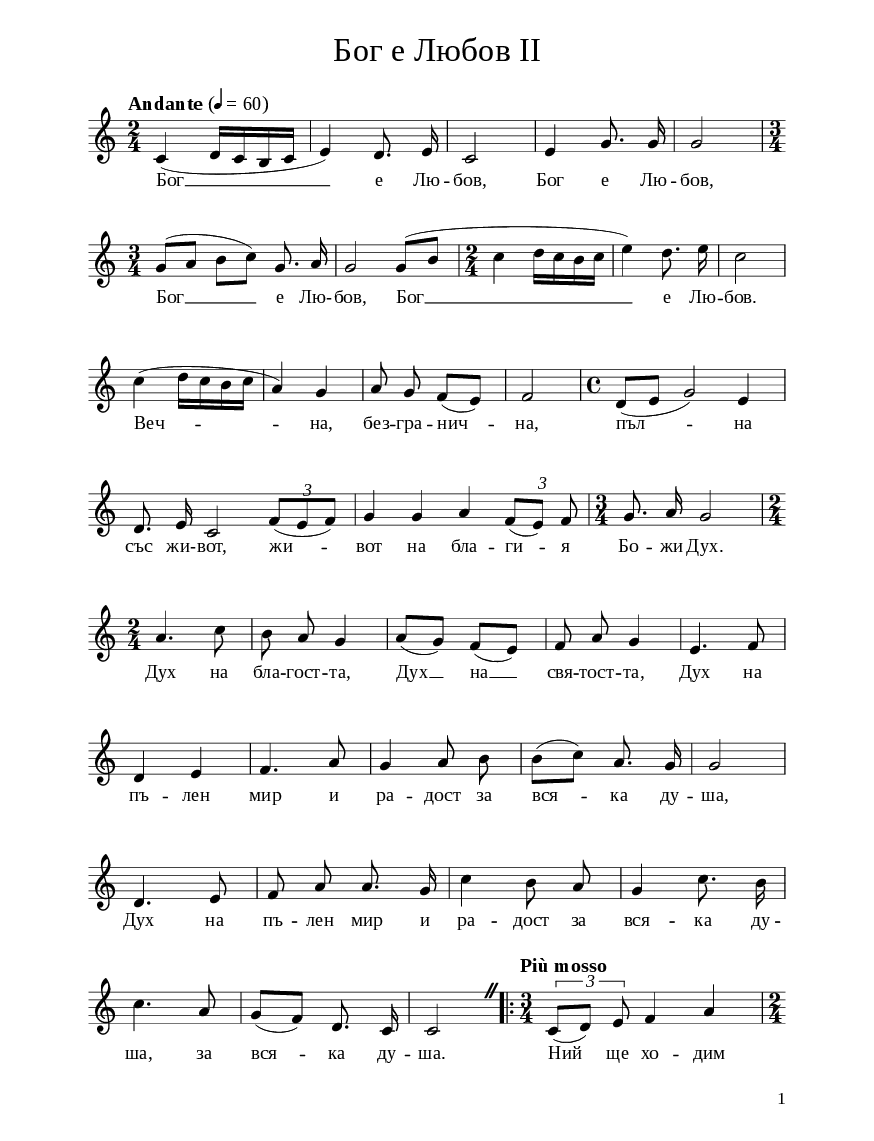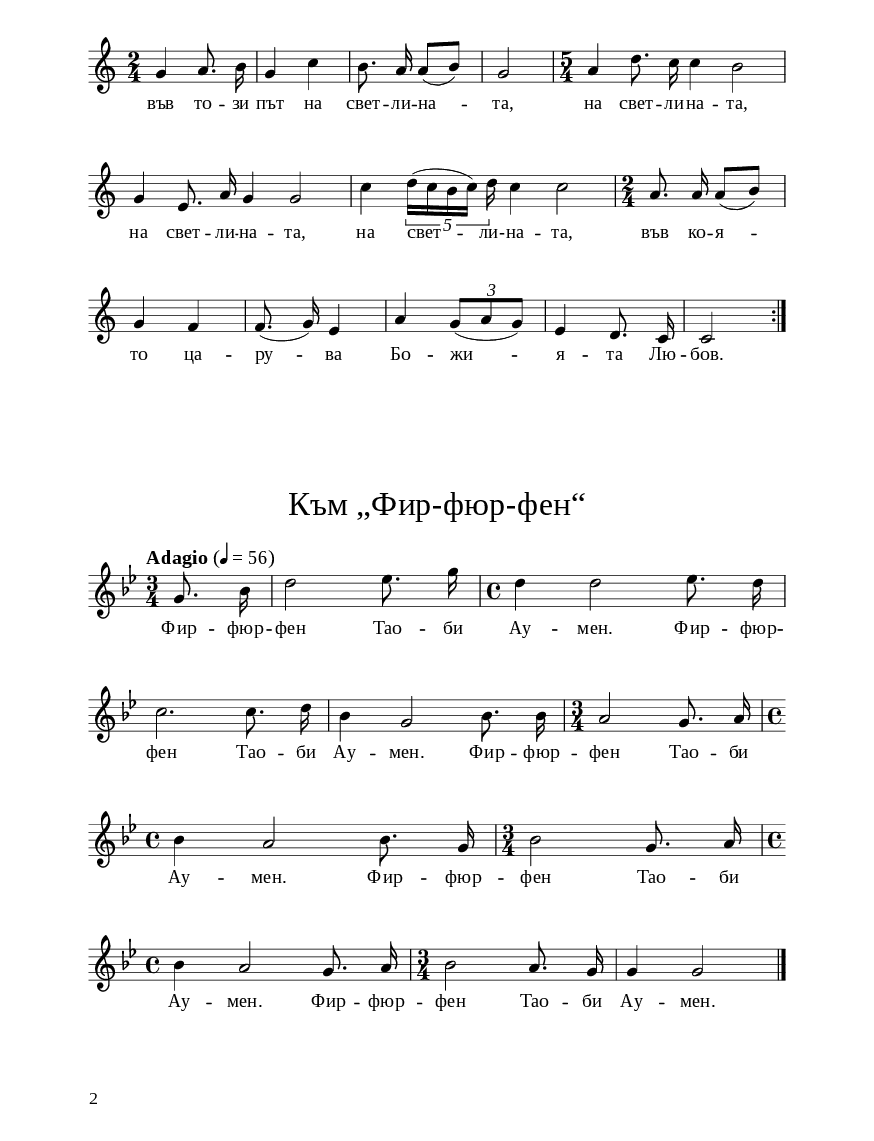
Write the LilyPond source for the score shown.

\version "2.24.4"

% include paper part and global functions
\include "include/globals.ily"

\bookpart {
  \label #'ref166
  \tocItem \markup "Бог е Любов II"
  \include "include/bookpart-paper.ily"
  \score {
    \include "include/score-layout.ily"

    \new Voice \absolute {
      \clef treble
      \key c \major
      \time 2/4
      \tempoFunc "Andante" 4 "60"
      \autoBeamOff
      c'4 (  d'16 [  c'16  b16  c'16 ]
      | % 2
      e'4 )  d'8.  e'16 | % 3
      c'2 | % 4
      e'4  g'8.  g'16 | % 5
      g'2 \break | % 6
      \time 3/4 g'8 ( [  a'8 ]  b'8 [  c''8 ) ]  % 7
      g'8.   a'16 |  g'2 % 8
      g'8 ( [  b'8 ] | % 9
      \time 2/4 c''4  d''16 [  c''16  b'16
      c''16 ] |
      e''4 )  d''8.  e''16 | % 11
      c''2 \break | % 12
      c''4 (  d''16 [  c''16  b'16
      c''16 ] | % 13
      a'4 )  g'4 | % 14
      a'8  g'8  f'8 ( [  e'8 ) ] | % 15
      f'2 | % 16
      \time 4/4  | % 16
      d'8 ( [  e'8  ]  g'2 ) e'4 | \break % 17
      d'8.  e'16  c'2 \once \omit
      TupletBracket
      \times 2/3  {
        f'8 ( [  e'8  f'8 ) ]
      }
      |  % 18
      g'4  g'4  a'4 \once \omit TupletBracket
      \times 2/3  {
        f'8 ( [  e'8 )  ] f'8
      }
      | % 19
      \time 3/4  | % 19
      g'8.  a'16  g'2 | \break
      \time 2/4  |
      a'4.  c''8 |  % 21
      b'8  a'8  g'4 |  % 22
      a'8 ( [  g'8 ) ]  f'8 ( [  e'8 ) ]
      | % 23
      f'8  a'8  g'4 | % 24
      e'4.  f'8 | \break % 25
      d'4  e'4 |  % 26
      f'4.  a'8   | % 27
      g'4  a'8  b'8 | % 28
      b'8 ( [  c''8 ) ]  a'8.  g'16 | % 29
      g'2 \break |
      d'4.  e'8 | % 31
      f'8  a'8  a'8.  g'16 | % 32
      c''4  b'8  a'8  | % 33
      g'4  c''8.  b'16 \break | % 34
      c''4.  a'8 | % 35
      g'8 ( [  f'8 ) ]  d'8.  c'16 | % 36
      c'2 \caesura
      \bar ".|:-||"

      | % 37
      \tempo "Più mosso"
      \time 3/4  | % 37

      \times 2/3  {
        c'8 ( [  d'8 ) ]  e'8
      }
      f'4  a'4 | \break % 38
      \time 2/4  | % 38
      g'4  a'8.   b'16   | % 39
      g'4  c''4  |
      b'8.  a'16  a'8 ( [  b'8 ) ] | % 41
      g'2  | % 42
      \time 5/4  | % 42
      a'4  d''8.  c''16  c''4
      b'2 | \break % 43
      g'4  e'8.  a'16  g'4  g'2 |  % 44
      c''4
      \times 4/5  {
        d''16 ( [  c''16  b'16
        c''16 )  ] d''16
      }
      c''4  c''2  | % 45
      \time 2/4  | % 45
      a'8.  a'16  a'8 ( [  b'8 ) ] | \break % 46
      g'4  f'4 |  % 47
      f'8. (  g'16 )  e'4 | % 48
      a'4 \once \omit TupletBracket
      \times 2/3  {
        g'8 ( [  a'8  g'8 ) ]
      }
      | % 49
      e'4  d'8.  c'16 |
      c'2
      \bar ":|."
    }

    \addlyrics {
      Бог __ е Лю -- бов,
      Бог е Лю -- бов, Бог __    е
      "Лю-" -- бов,  Бог __
      е Лю -- бов. Веч --
      на, без -- гра -- нич
      -- на, пъл -- на със "жи-" --
      вот, жи --  вот на бла -- ги
      -- я Бо -- жи Дух. Дух на бла --
      гост -- та, Дух __  на __  свя --
      тост -- та, Дух на пъ -- лен мир
      и ра -- дост за вся -- ка ду --
      ша, Дух на пъ -- лен мир и ра --
      дост за вся -- ка ду -- ша, за
      вся -- ка ду -- ша. Ний  ще
      хо -- дим във то -- зи път на
      свет -- ли -- на -- та, на свет --
      ли -- на -- та, на свет -- ли -- на --
      та, на свет -- "ли-" -- на --
      та, във ко -- я -- то ца -- ру
      -- ва Бо -- жи --  я -- та
      Лю -- бов.}

      \header {
        title = \titleFunc #'ref_desc_14 "Бог е Любов II" "Bog e Ljubov II"
      }

      \midi{}

    } % score

    \markup \vspace #5
    \label #'ref167
    \tocItem \markup "Към „Фир-фюр-фен“"
    \include "include/bookpart-paper.ily"
    \score {
      \include "include/score-layout.ily"

      \new Voice \relative  c' {
        \clef treble
        \key g \minor
        \time 3/4
        \tempoFunc "Adagio" 4 "56"
        \autoBeamOff

        \partial 4 g'8. bes16 | d2 es8. g16 | \time 4/4 d4 d2 es8. d16 | \break

        c2. c8. d16 | bes4 g2 bes8. bes16 | \time 3/4 a2 g8. a16| \time 4/4 \break

        bes4 a2 bes8. g16 | \time 3/4 bes2 g8. a16 | \time 4/4 \break

        bes4 a2 g8. a16| \time 3/4 bes2 a8. g16 | g4 g2| \bar ".|:-|." \break
      }

      \addlyrics {
        Фир -- фюр --
        фен Тао -- би Aу -- мен. Фир -- фюр --
        фен Тао -- би Aу -- мен. Фир -- фюр --
        фен Тао -- би Aу -- мен. Фир -- фюр --
        фен Тао -- би Aу -- мен. Фир -- фюр --
        фен Тао -- би Aу -- мен.}

        \header {
          title = \titleFunc #'ref_desc_17 "Към „Фир-фюр-фен“" "Kăm Fir-fjur-fen  – Zu Fir-fjur-fen"
        }

        \midi{}

      } % score



    } % bookpart


